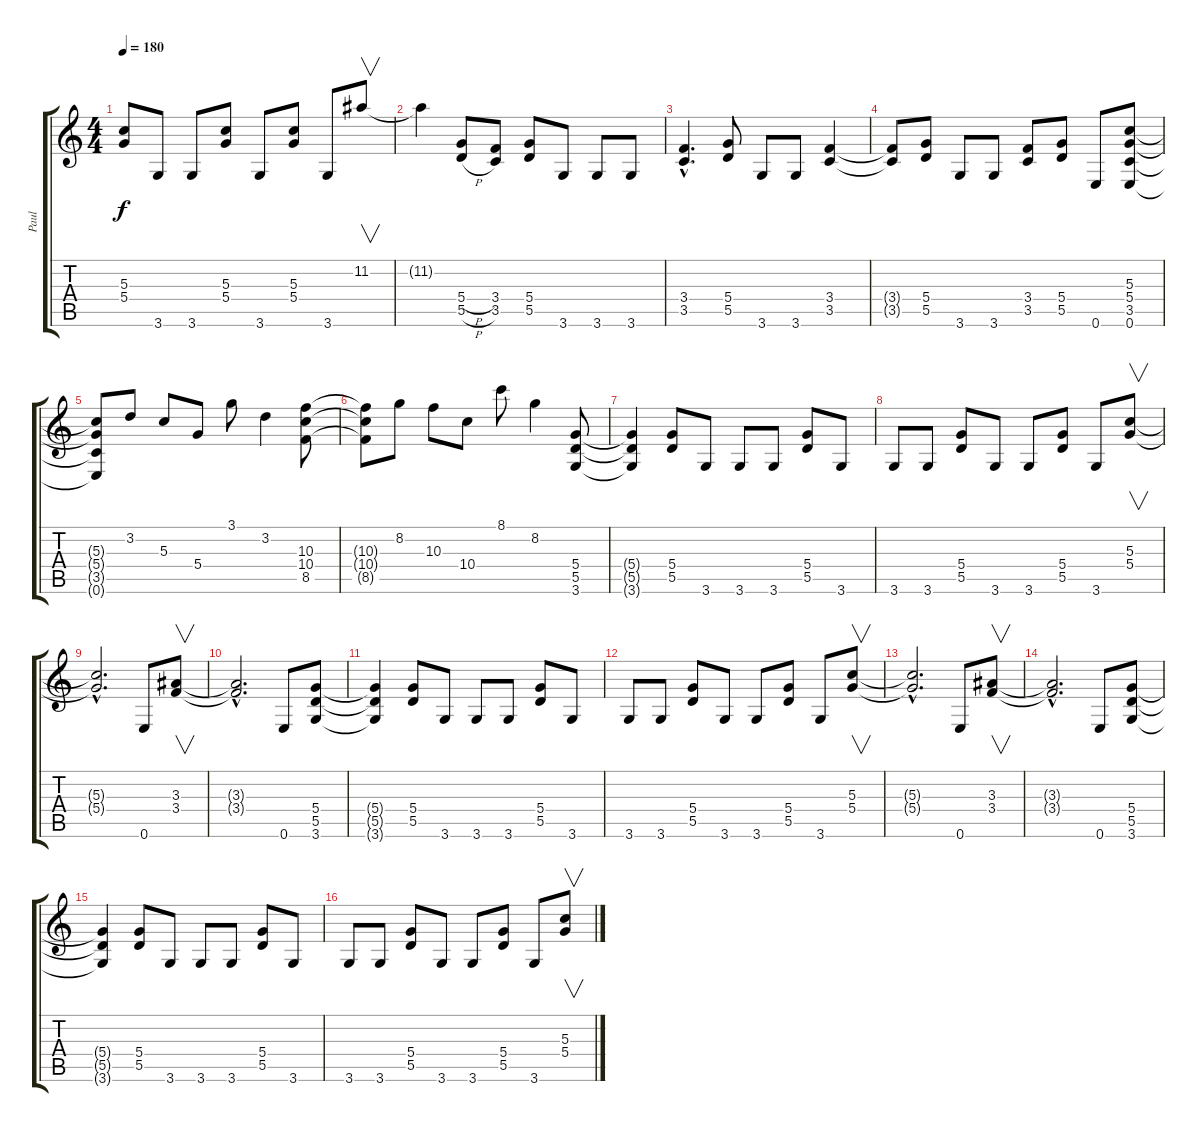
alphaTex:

\track ("Paul" "Paul") {instrument distortionguitar}
\staff {score tabs}
\tuning (E4 B3 G3 D3 A2 E2) {hide}
\ts (4 4)
\tempo 180
\clef g2
\ks c
(5.3 5.4).8{dy f} 3.6.8 3.6.8 (5.3 5.4).8 3.6.8 (5.3 5.4).8 3.6.8 11.2.8{v} |
11.2{t}.4 (5.4{h} 5.5{h}).8 (3.4 3.5).8 (5.4 5.5).8 3.6.8 3.6.8 3.6.8 |
(3.4{hac} 3.5{hac}).4{d} (5.4 5.5).8 3.6.8 3.6.8 (3.4 3.5).4 |
(3.4{t} 3.5{t}).8 (5.4 5.5).8 3.6.8 3.6.8 (3.4 3.5).8 (5.4 5.5).8 0.6.8 (5.3 5.4 3.5 0.6).8 |
(5.3{t} 5.4{t} 3.5{t} 0.6{t}).8 3.2.8 5.3.8 5.4.8 3.1.8 3.2.4 (10.3 10.4 8.5).8 |
(10.3{t} 10.4{t} 8.5{t}).8 8.2.8 10.3.8 10.4.8 8.1.8 8.2.4 (5.4 5.5 3.6).8 |
(5.4{t} 5.5{t} 3.6{t}).4 (5.4 5.5).8 3.6.8 3.6.8 3.6.8 (5.4 5.5).8 3.6.8 |
3.6.8 3.6.8 (5.4 5.5).8 3.6.8 3.6.8 (5.4 5.5).8 3.6.8 (5.3 5.4).8{v} |
(5.3{hac t} 5.4{hac t}).2{d} 0.6.8 (3.3 3.4).8{v} |
(3.3{hac t} 3.4{hac t}).2{d} 0.6.8 (5.4 5.5 3.6).8 |
(5.4{t} 5.5{t} 3.6{t}).4 (5.4 5.5).8 3.6.8 3.6.8 3.6.8 (5.4 5.5).8 3.6.8 |
3.6.8 3.6.8 (5.4 5.5).8 3.6.8 3.6.8 (5.4 5.5).8 3.6.8 (5.3 5.4).8{v} |
(5.3{hac t} 5.4{hac t}).2{d} 0.6.8 (3.3 3.4).8{v} |
(3.3{hac t} 3.4{hac t}).2{d} 0.6.8 (5.4 5.5 3.6).8 |
(5.4{t} 5.5{t} 3.6{t}).4 (5.4 5.5).8 3.6.8 3.6.8 3.6.8 (5.4 5.5).8 3.6.8 |
3.6.8 3.6.8 (5.4 5.5).8 3.6.8 3.6.8 (5.4 5.5).8 3.6.8 (5.3 5.4).8{v}
